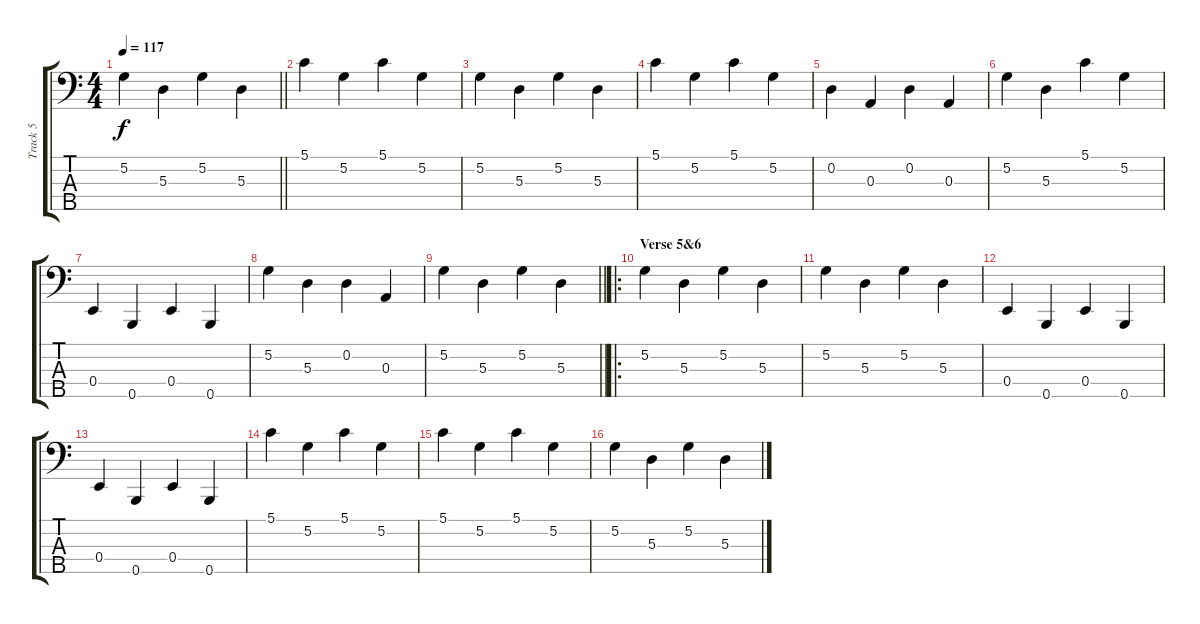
\track ("Track 5" "Track 5") {instrument electricbassfinger}
\staff {score tabs}
\tuning (G2 D2 A1 E1 B0) {hide}
\ts (4 4)
\tempo 117
\clef f4
\barLineRight lightlight
\ks c
5.2.4{dy f} 5.3.4 5.2.4 5.3.4 |
5.1.4 5.2.4 5.1.4 5.2.4 |
5.2.4 5.3.4 5.2.4 5.3.4 |
5.1.4 5.2.4 5.1.4 5.2.4 |
0.2.4 0.3.4 0.2.4 0.3.4 |
5.2.4 5.3.4 5.1.4 5.2.4 |
0.4.4 0.5.4 0.4.4 0.5.4 |
5.2.4 5.3.4 0.2.4 0.3.4 |
\barLineRight lightlight
5.2.4 5.3.4 5.2.4 5.3.4 |
\ro
\section ("" "Verse 5&6")
5.2.4 5.3.4 5.2.4 5.3.4 |
5.2.4 5.3.4 5.2.4 5.3.4 |
0.4.4 0.5.4 0.4.4 0.5.4 |
0.4.4 0.5.4 0.4.4 0.5.4 |
5.1.4 5.2.4 5.1.4 5.2.4 |
5.1.4 5.2.4 5.1.4 5.2.4 |
5.2.4 5.3.4 5.2.4 5.3.4
